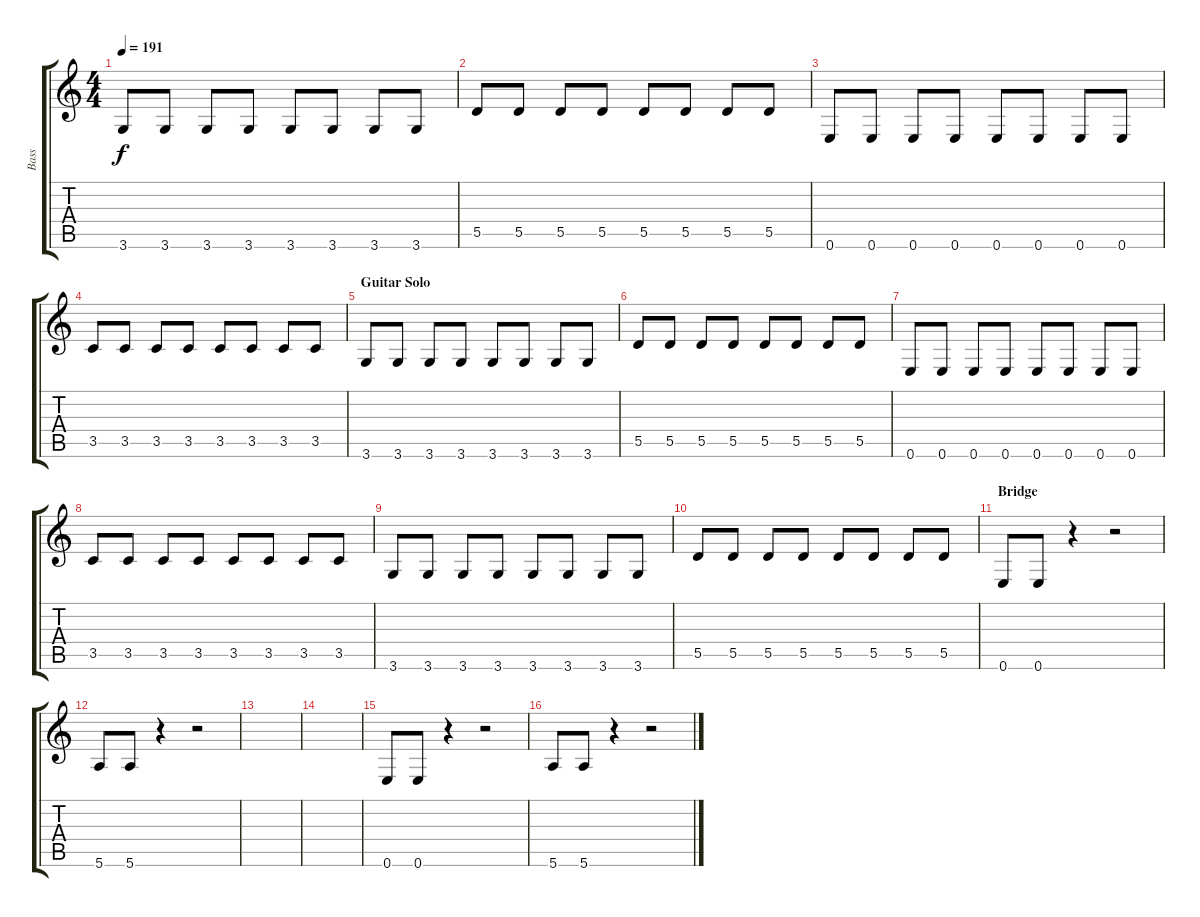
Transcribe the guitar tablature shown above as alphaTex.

\track ("Bass" "Bass") {instrument electricbasspick}
\staff {score tabs}
\tuning (E4 B3 G3 D3 A2 E2) {hide}
\ts (4 4)
\tempo 191
\clef g2
\ks c
3.6.8{dy f} 3.6.8 3.6.8 3.6.8 3.6.8 3.6.8 3.6.8 3.6.8 |
5.5.8 5.5.8 5.5.8 5.5.8 5.5.8 5.5.8 5.5.8 5.5.8 |
0.6.8 0.6.8 0.6.8 0.6.8 0.6.8 0.6.8 0.6.8 0.6.8 |
3.5.8 3.5.8 3.5.8 3.5.8 3.5.8 3.5.8 3.5.8 3.5.8 |
\section ("" "Guitar Solo")
3.6.8 3.6.8 3.6.8 3.6.8 3.6.8 3.6.8 3.6.8 3.6.8 |
5.5.8 5.5.8 5.5.8 5.5.8 5.5.8 5.5.8 5.5.8 5.5.8 |
0.6.8 0.6.8 0.6.8 0.6.8 0.6.8 0.6.8 0.6.8 0.6.8 |
3.5.8 3.5.8 3.5.8 3.5.8 3.5.8 3.5.8 3.5.8 3.5.8 |
3.6.8 3.6.8 3.6.8 3.6.8 3.6.8 3.6.8 3.6.8 3.6.8 |
5.5.8 5.5.8 5.5.8 5.5.8 5.5.8 5.5.8 5.5.8 5.5.8 |
\section ("" "Bridge")
0.6.8 0.6.8 r.4 r.2 |
5.6.8 5.6.8 r.4 r.2 |
|
|
0.6.8 0.6.8 r.4 r.2 |
5.6.8 5.6.8 r.4 r.2
